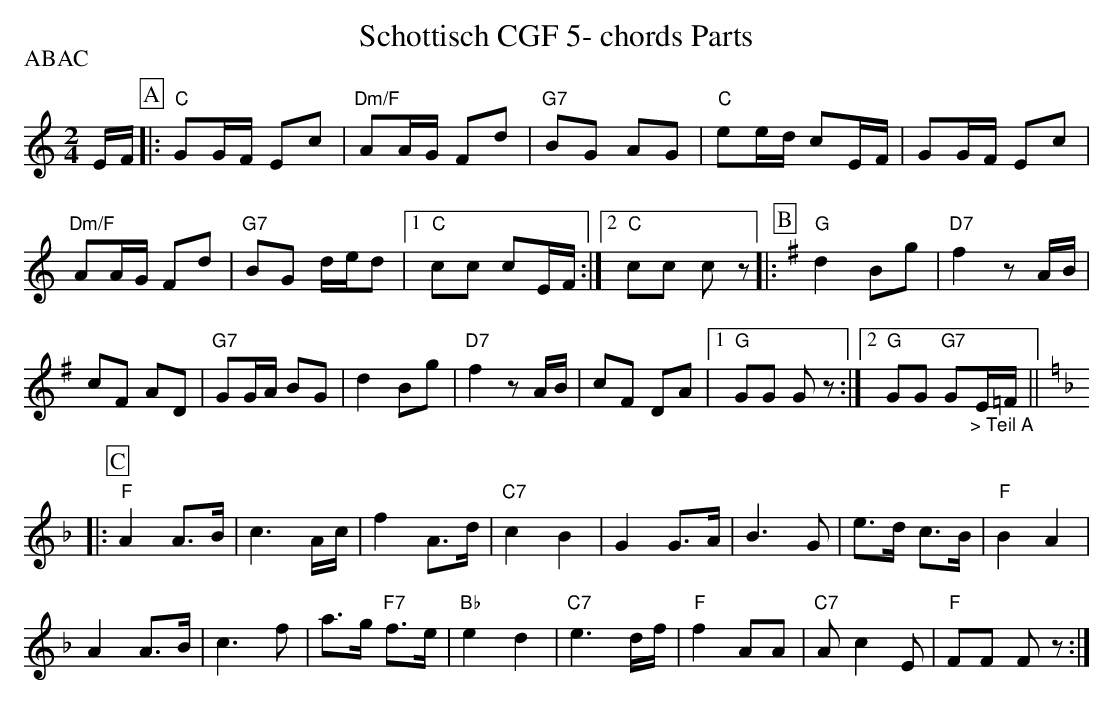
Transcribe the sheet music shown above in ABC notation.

X:1
T:Schottisch CGF 5- chords Parts
P:ABAC
M:2/4
L:1/16
K:Cmaj%%MIDI gchordon
EF [P:A] |: "C"G2GF E2c2 | "Dm/F"A2AG F2d2 | "G7"B2G2 A2G2 | "C"e2ed c2EF | G2GF E2c2 |
"Dm/F"A2AG F2d2 | "G7"B2G2 ded2 |1 "C"c2c2 c2EF :|2 "C"c2c2 c2z2 |: [P:B] [K:Gmaj] "G"d4 B2g2 | "D7"f4z2AB |
c2F2 A2D2 | "G7"G2GA B2G2 | d4 B2g2 | "D7"f4z2AB | c2F2 D2A2 |1 "G"G2G2 G2z2 :|2 "G"G2G2 "G7"G2"_> Teil A"E=F ||
|: [P:C] [K:Fmaj] "F"A4A3B | c6Ac | f4 A3d | "C7"c4B4 | G4 G3A | B6G2 | e3d c3B | "F"B4A4 |
A4A3B | c6f2 | a3g "F7"f3e | "Bb"e4d4 | "C7"e6df | "F"f4A2A2 | "C7"A2c4E2 | "F"F2F2 F2z2 :|
